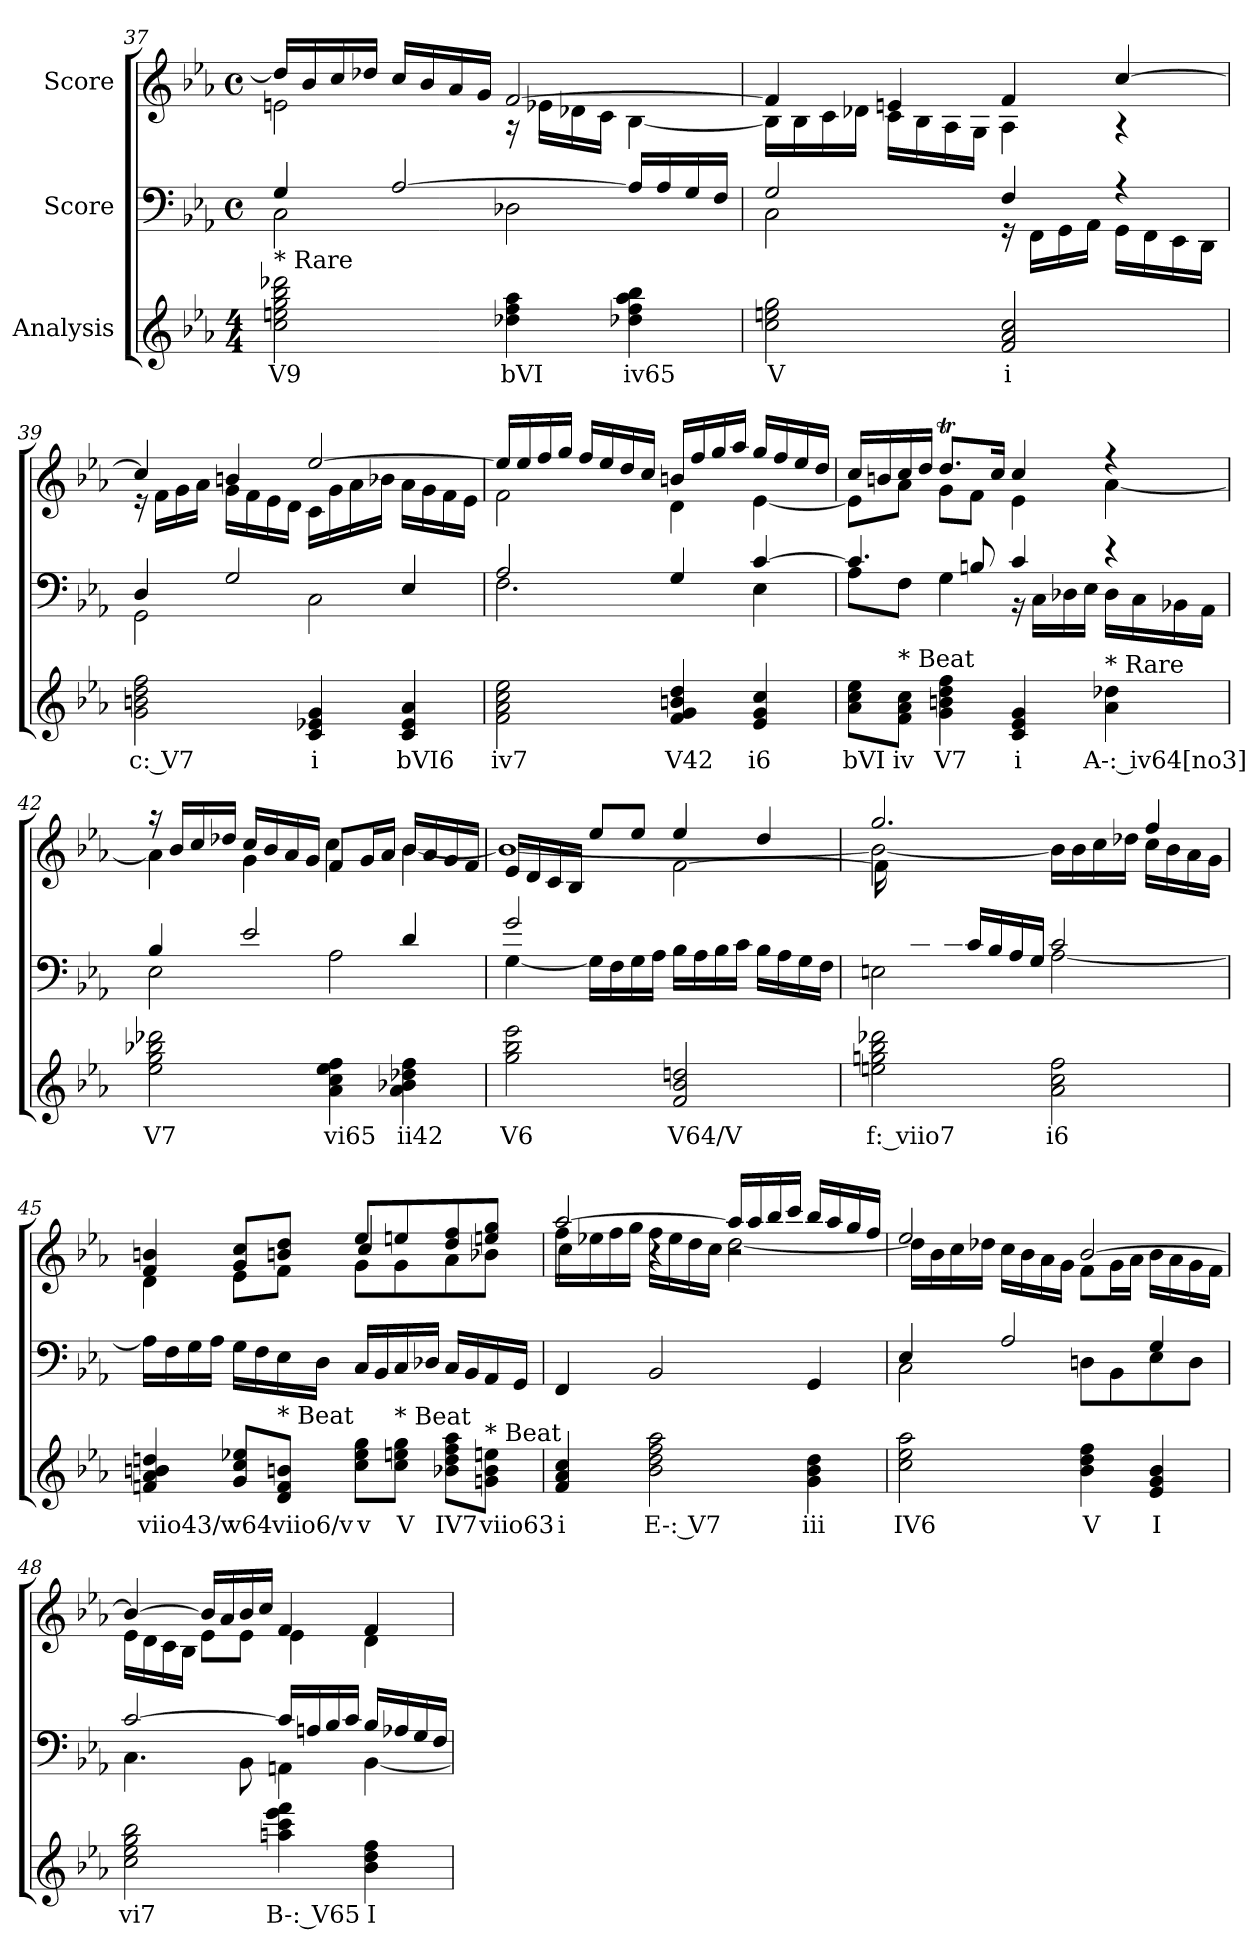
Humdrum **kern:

**kern	**text	**kern	**kern
*part3	*part3	*part2	*part1
*staff3	*staff3	*staff2	*staff1
*I"Analysis	*	*I"Score	*I"Score
*	*	*clefF4	*clefG2
*k[b-e-a-]	*	*k[b-e-a-]	*k[b-e-a-]
*M4/4	*	*M4/4	*M4/4
*	*	*met(c)	*met(c)
=37	=37	=37	=37
*	*	*^	*^
!LO:TX:t=* Rare	!	!	!	!	!
2cc 2een 2gg 2bb- 2ddd-X	V9	4G/	2C\	16dd-/LL]	2en\
.	.	.	.	16b-/	.
.	.	.	.	16cc/	.
.	.	.	.	16dd-X/JJ	.
.	.	[2A-/	.	16cc/LL	.
.	.	.	.	16b-/	.
.	.	.	.	16a-/	.
.	.	.	.	16g/JJ	.
4dd-X 4ff 4aa-	bVI	.	2D-X\	[2f/	16r
.	.	.	.	.	16e-X\LL
.	.	.	.	.	16d-X\
.	.	.	.	.	16c\JJ
4dd-X 4ff 4aa- 4bb-	iv65	16A-/LL]	.	.	[4B-\
.	.	16A-/	.	.	.
.	.	16G/	.	.	.
.	.	16F/JJ	.	.	.
!!LO:LB:g=z	!!
=38	=38	=38	=38	=38	=38
2cc 2een 2gg	V	2G/	2C\	4f/]	16B-\LL]
.	.	.	.	.	16B-\
.	.	.	.	.	16c\
.	.	.	.	.	16d-X\JJ
.	.	.	.	4en/	16c\LL
.	.	.	.	.	16B-\
.	.	.	.	.	16A-\
.	.	.	.	.	16G\JJ
2f 2a- 2cc	i	4F/	16r	4f/	4A-\
.	.	.	16FF\LL	.	.
.	.	.	16GG\	.	.
.	.	.	16AA-\JJ	.	.
.	.	4r	16GG\LL	[4cc/	4r
.	.	.	16FF\	.	.
.	.	.	16EE-\	.	.
.	.	.	16DD\JJ	.	.
!!LO:PB:g=z	!!
=39	=39	=39	=39	=39	=39
2g 2bn 2dd 2ff	c: V7	4D/	2GG\	4cc/]	16r
.	.	.	.	.	16f\LL
.	.	.	.	.	16g\
.	.	.	.	.	16a-\JJ
.	.	2G/	.	4bn/	16g\LL
.	.	.	.	.	16f\
.	.	.	.	.	16e-\
.	.	.	.	.	16d\JJ
4c 4e-X 4g	i	.	2C\	[2ee-/	16c\LL
.	.	.	.	.	16g\
.	.	.	.	.	16a-\
.	.	.	.	.	16b-X\JJ
4c 4e- 4a-	bVI6	4E-/	.	.	16a-\LL
.	.	.	.	.	16g\
.	.	.	.	.	16f\
.	.	.	.	.	16e-\JJ
=40	=40	=40	=40	=40	=40
2f 2a- 2cc 2ee-	iv7	2A-/	2.F\	16ee-/LL]	2f\
.	.	.	.	16ee-/	.
.	.	.	.	16ff/	.
.	.	.	.	16gg/JJ	.
.	.	.	.	16ff/LL	.
.	.	.	.	16ee-/	.
.	.	.	.	16dd/	.
.	.	.	.	16cc/JJ	.
4f 4g 4bn 4dd	V42	4G/	.	16bn/LL	4d\
.	.	.	.	16ff/	.
.	.	.	.	16gg/	.
.	.	.	.	16aa-/JJ	.
4e- 4g 4cc	i6	[4c/	4E-\	16gg/LL	[4e-\
.	.	.	.	16ff/	.
.	.	.	.	16ee-/	.
.	.	.	.	16dd/JJ	.
=41	=41	=41	=41	=41	=41
8a- 8cc 8ee-L	bVI	4.c/]	8A-\L	16cc/LL	8e-\L]
.	.	.	.	16bn/	.
!LO:TX:t=* Beat	!	!	!	!	!
8f 8a- 8ccJ	iv	.	8F\J	16cc/	8a-\J
.	.	.	.	16dd/JJ	.
4g 4bn 4dd 4ff	V7	.	4G\	8.ddt/L	8g\L
.	.	8Bn/	.	.	8f\J
.	.	.	.	16cc/Jk	.
4c 4e- 4g	i	4c/	16r	4cc/	4e-\
.	.	.	16C\LL	.	.
.	.	.	16D-X\	.	.
.	.	.	16E-\JJ	.	.
!LO:TX:t=* Rare	!	!	!	!	!
4a- 4dd-X	A-: iv64[no3]	4r	16D-\LL	4r	[4a-\
.	.	.	16C\	.	.
.	.	.	16BB-X\	.	.
.	.	.	16AA-\JJ	.	.
!!LO:LB:g=z	!!
=42	=42	=42	=42	=42	=42
2ee- 2gg 2bb-X 2ddd-X	V7	4B-/	2E-\	16r	4a-\]
.	.	.	.	16b-/LL	.
.	.	.	.	16cc/	.
.	.	.	.	16dd-X/JJ	.
.	.	2e-/	.	16cc/LL	4g\
.	.	.	.	16b-/	.
.	.	.	.	16a-/	.
.	.	.	.	16g/JJ	.
4a- 4cc 4ee- 4ff	vi65	.	2A-\	8f/L	4cc\
.	.	.	.	16g/L	.
.	.	.	.	16a-/JJ	.
4a- 4b-X 4dd-X 4ff	ii42	4d/	.	16b-/LL	[4b-\
.	.	.	.	16a-/	.
.	.	.	.	16g/	.
.	.	.	.	16f/JJ	.
*	*	*	*	*v	*v
=43	=43	=43	=43	=43
*	*	*	*	*^
*	*	*	*	*	*^
2gg 2bb- 2eee-	V6	2g/	[4G\	16e-/LL	1b-_	2ryy
.	.	.	.	16d/	.	.
.	.	.	.	16c/	.	.
.	.	.	.	16B-/JJ	.	.
.	.	.	16G\LL]	8ee-/L	.	.
.	.	.	16F\	.	.	.
.	.	.	16G\	8ee-/J	.	.
.	.	.	16A-\JJ	.	.	.
2f 2b- 2ddn	V64/V	2ryy	16B-\LL	4ee-/	.	[2f\
.	.	.	16A-\	.	.	.
.	.	.	16B-\	.	.	.
.	.	.	16c\JJ	.	.	.
.	.	.	16B-\LL	4dd/	.	.
.	.	.	16A-\	.	.	.
.	.	.	16G\	.	.	.
.	.	.	16F\JJ	.	.	.
=44	=44	=44	=44	=44	=44	=44
2een 2ggn 2bb- 2ddd-X	f: viio7	16ryy	2En\	2.gg/	2b-\_	16f\LL]
.	.	16B-/	.	.	.	2...ryy
.	.	16c/	.	.	.	.
.	.	16d-X/JJ	.	.	.	.
.	.	16c/LL	.	.	.	.
.	.	16B-/	.	.	.	.
.	.	16A-/	.	.	.	.
.	.	16G/JJ	.	.	.	.
2a- 2cc 2ff	i6	2c/	[2A-\	.	16b-\LL]	.
.	.	.	.	.	16b-\	.
.	.	.	.	.	16cc\	.
.	.	.	.	.	16dd-X\JJ	.
.	.	.	.	4ff/	16cc\LL	.
.	.	.	.	.	16b-\	.
.	.	.	.	.	16a-\	.
.	.	.	.	.	16g\JJ	.
*	*	*v	*v	*	*	*
!!LO:LB:g=z	!!	!!
=45	=45	=45	=45	=45	=45
*	*	*^	*	*	*
*	*	*	*^	*	*	*
4fn 4a- 4bn 4ddn	viio43/v	2.ryy	1ryy	16A-\LL]	4f/ 4bn/	4d\	2ryy
.	.	.	.	16F\	.	.	.
.	.	.	.	16G\	.	.	.
.	.	.	.	16A-\JJ	.	.	.
8g 8cc 8ee-XL	v64	.	.	16G\LL	8g/ 8cc/L	8e-\L	.
.	.	.	.	16F\	.	.	.
!LO:TX:t=* Beat	!	!	!	!	!	!	!
8d 8f 8bnJ	viio6/v	.	.	16E-\	8bn/ 8dd/J	8f\J	.
.	.	.	.	16D\JJ	.	.	.
8cc 8ee- 8ggL	v	.	.	16C/LL	8ee-/L	8g\L	4cc/
.	.	.	.	16BB-/	.	.	.
!LO:TX:t=* Beat	!	!	!	!	!	!	!
8cc 8een 8ggJ	V	.	.	16C/	8een/	8g\	.
.	.	.	.	16D-X/JJ	.	.	.
8b-X 8dd 8ff 8aa-L	IV7	4ryy	.	16C/LL	8dd/ 8ff/	8a-\	4ryy
.	.	.	.	16BB-/	.	.	.
!LO:TX:t=* Beat	!	!	!	!	!	!	!
8gn 8b- 8eenJ	viio63	.	.	16AA-/	8een/ 8gg/J	8b-X\J	.
.	.	.	.	16GG/JJ	.	.	.
*	*	*v	*v	*v	*	*	*
=46	=46	=46	=46	=46	=46
4f 4a- 4cc	i	4FF/	[2aa-/	16ff\LL	4cc\
.	.	.	.	16ee-X\	.
.	.	.	.	16ff\	.
.	.	.	.	16gg\JJ	.
2b- 2dd 2ff 2aa-	E-: V7	2BB-/	.	16ff\LL	4r
.	.	.	.	16ee-\	.
.	.	.	.	16dd\	.
.	.	.	.	16cc\JJ	.
.	.	.	16aa-/LL]	[2dd\	2r
.	.	.	16aa-/	.	.
.	.	.	16bb-/	.	.
.	.	.	16ccc/JJ	.	.
4g 4b- 4dd	iii	4GG/	16bb-/LL	.	.
.	.	.	16aa-/	.	.
.	.	.	16gg/	.	.
.	.	.	16ff/JJ	.	.
*	*	*	*v	*v	*v
!!LO:LB:g=z
=47	=47	=47	=47
*	*	*^	*^
2cc 2ee- 2aa-	IV6	4E-/	2C\	2ee-/	16dd\LL]
.	.	.	.	.	16b-\
.	.	.	.	.	16cc\
.	.	.	.	.	16dd-X\JJ
.	.	2A-/	.	.	16cc\LL
.	.	.	.	.	16b-\
.	.	.	.	.	16a-\
.	.	.	.	.	16g\JJ
4b- 4dd 4ff	V	.	8Dn\L	[2b-/	8f\L
.	.	.	8BB-\	.	16g\L
.	.	.	.	.	16a-\JJ
4e- 4g 4b-	I	4G/	8E-\	.	16b-\LL
.	.	.	.	.	16a-\
.	.	.	8D\J	.	16g\
.	.	.	.	.	16f\JJ
=48	=48	=48	=48	=48	=48
2cc 2ee- 2gg 2bb-	vi7	[2c/	4.C\	4b-/_	16e-\LL
.	.	.	.	.	16d\
.	.	.	.	.	16c\
.	.	.	.	.	16B-\JJ
.	.	.	.	16b-/LL]	8e-\L
.	.	.	.	16a-/	.
.	.	.	8BB-\	16b-/	8e-\J
.	.	.	.	16cc/JJ	.
4aan 4ccc 4eee- 4fff	B-: V65	16c/LL]	4AAn\	4f/	4e-\
.	.	16An/	.	.	.
.	.	16B-/	.	.	.
.	.	16c/JJ	.	.	.
4b- 4dd 4ff	I	16B-/LL	[4BB-\	4f/	4d\
.	.	16A-X/	.	.	.
.	.	16G/	.	.	.
.	.	16F/JJ	.	.	.
*	*	*v	*v	*	*
*	*	*	*v	*v
=	=	=	=
*-	*-	*-	*-
